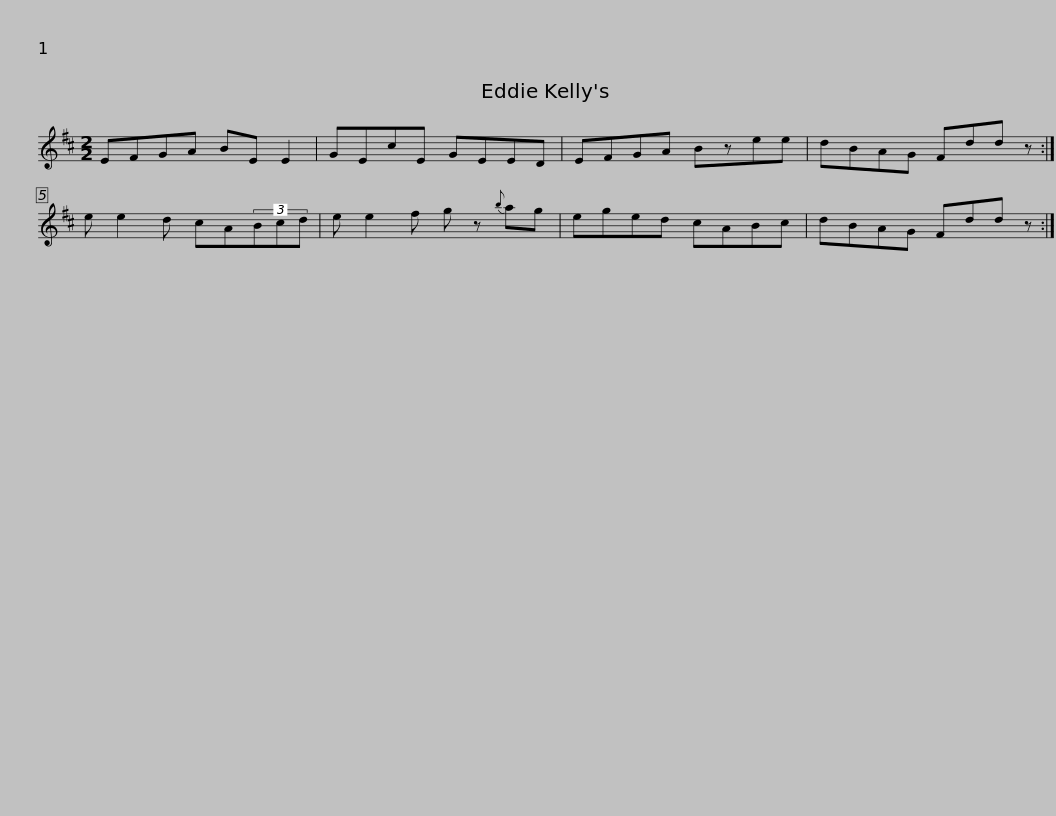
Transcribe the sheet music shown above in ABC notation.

X:1
L:1/8
M:2/2
I:linebreak $
K:D
V:1 treble
V:1
 EFGA BE E2 | GEcE GEED | EFGA Bzee | dBAG Fdd z :| e e2 d cA(3Bcd |$ %5
 e e2 f g z{b}ag | eged cABc | dBAG Fdd z :| %8
